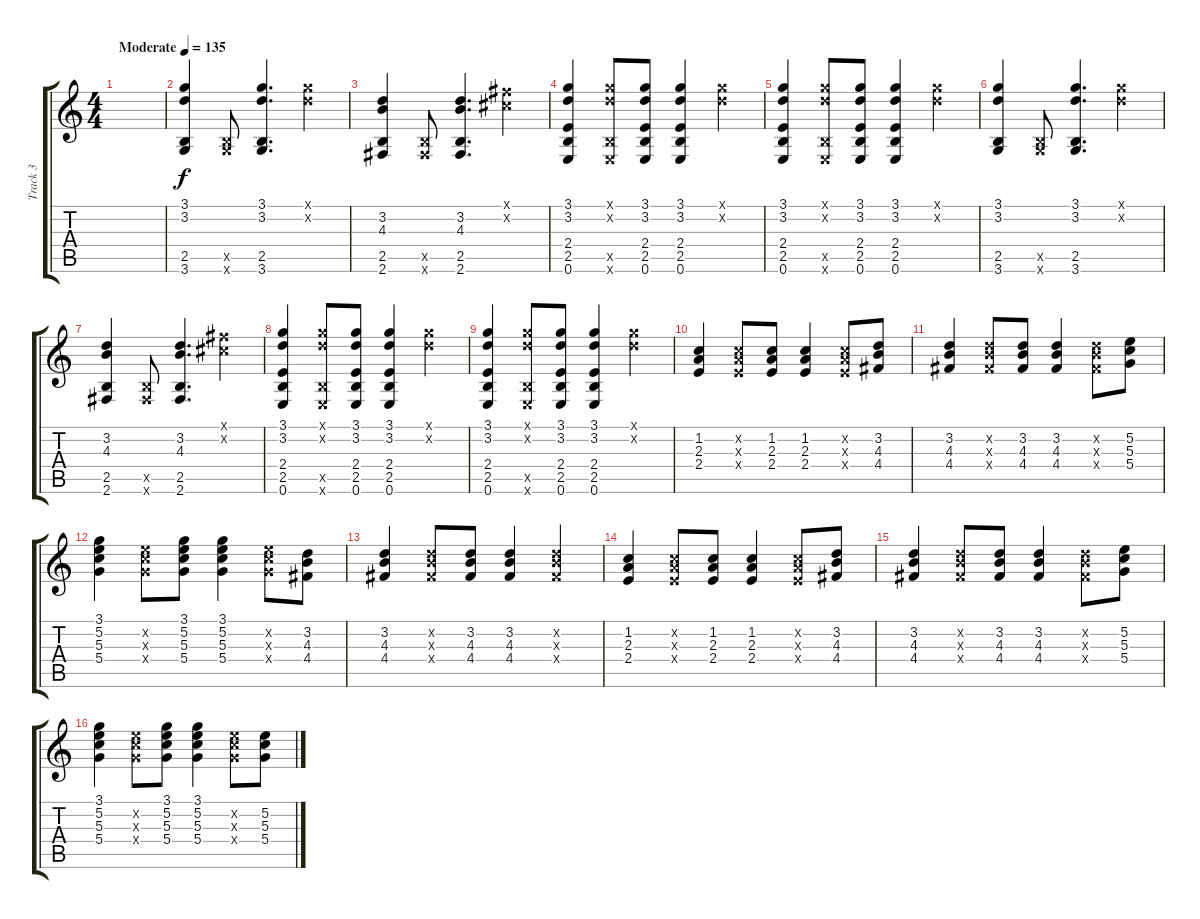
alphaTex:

\track ("Track 3" "Track 3") {instrument acousticguitarsteel}
\staff {score tabs}
\tuning (E4 B3 G3 D3 A2 E2) {hide}
\ts (4 4)
\tempo (135 "Moderate")
\clef g2
\ks c
|
(3.1 3.2 2.5 3.6).4 (2.5{x} 3.6{x}).8 (3.1 3.2 2.5 3.6).4{d} (3.1{x} 3.2{x}).4 |
(3.2 4.3 2.5 2.6).4 (2.5{x} 2.6{x}).8 (3.2 4.3 2.5 2.6).4{d} (2.1{x} 2.2{x}).4 |
(3.1 3.2 2.4 2.5 0.6).4 (3.1{x} 3.2{x} 2.5{x} 0.6{x}).8 (3.1 3.2 2.4 2.5 0.6).8 (3.1 3.2 2.4 2.5 0.6).4 (3.1{x} 3.2{x}).4 |
(3.1 3.2 2.4 2.5 0.6).4 (3.1{x} 3.2{x} 2.5{x} 0.6{x}).8 (3.1 3.2 2.4 2.5 0.6).8 (3.1 3.2 2.4 2.5 0.6).4 (3.1{x} 3.2{x}).4 |
(3.1 3.2 2.5 3.6).4 (2.5{x} 3.6{x}).8 (3.1 3.2 2.5 3.6).4{d} (3.1{x} 3.2{x}).4 |
(3.2 4.3 2.5 2.6).4 (2.5{x} 2.6{x}).8 (3.2 4.3 2.5 2.6).4{d} (2.1{x} 2.2{x}).4 |
(3.1 3.2 2.4 2.5 0.6).4 (3.1{x} 3.2{x} 2.5{x} 0.6{x}).8 (3.1 3.2 2.4 2.5 0.6).8 (3.1 3.2 2.4 2.5 0.6).4 (3.1{x} 3.2{x}).4 |
(3.1 3.2 2.4 2.5 0.6).4 (3.1{x} 3.2{x} 2.5{x} 0.6{x}).8 (3.1 3.2 2.4 2.5 0.6).8 (3.1 3.2 2.4 2.5 0.6).4 (3.1{x} 3.2{x}).4 |
(1.2 2.3 2.4).4 (1.2{x} 2.3{x} 2.4{x}).8 (1.2 2.3 2.4).8 (1.2 2.3 2.4).4 (1.2{x} 2.3{x} 2.4{x}).8 (3.2 4.3 4.4).8 |
(3.2 4.3 4.4).4 (3.2{x} 4.3{x} 4.4{x}).8 (3.2 4.3 4.4).8 (3.2 4.3 4.4).4 (3.2{x} 4.3{x} 4.4{x}).8 (5.2 5.3 5.4).8 |
(3.1 5.2 5.3 5.4).4 (5.2{x} 5.3{x} 5.4{x}).8 (3.1 5.2 5.3 5.4).8 (3.1 5.2 5.3 5.4).4 (5.2{x} 5.3{x} 5.4{x}).8 (3.2 4.3 4.4).8 |
(3.2 4.3 4.4).4 (3.2{x} 4.3{x} 4.4{x}).8 (3.2 4.3 4.4).8 (3.2 4.3 4.4).4 (3.2{x} 4.3{x} 4.4{x}).4 |
(1.2 2.3 2.4).4 (1.2{x} 2.3{x} 2.4{x}).8 (1.2 2.3 2.4).8 (1.2 2.3 2.4).4 (1.2{x} 2.3{x} 2.4{x}).8 (3.2 4.3 4.4).8 |
(3.2 4.3 4.4).4 (3.2{x} 4.3{x} 4.4{x}).8 (3.2 4.3 4.4).8 (3.2 4.3 4.4).4 (3.2{x} 4.3{x} 4.4{x}).8 (5.2 5.3 5.4).8 |
(3.1 5.2 5.3 5.4).4 (5.2{x} 5.3{x} 5.4{x}).8 (3.1 5.2 5.3 5.4).8 (3.1 5.2 5.3 5.4).4 (5.2{x} 5.3{x} 5.4{x}).8 (5.2 5.3 5.4).8
